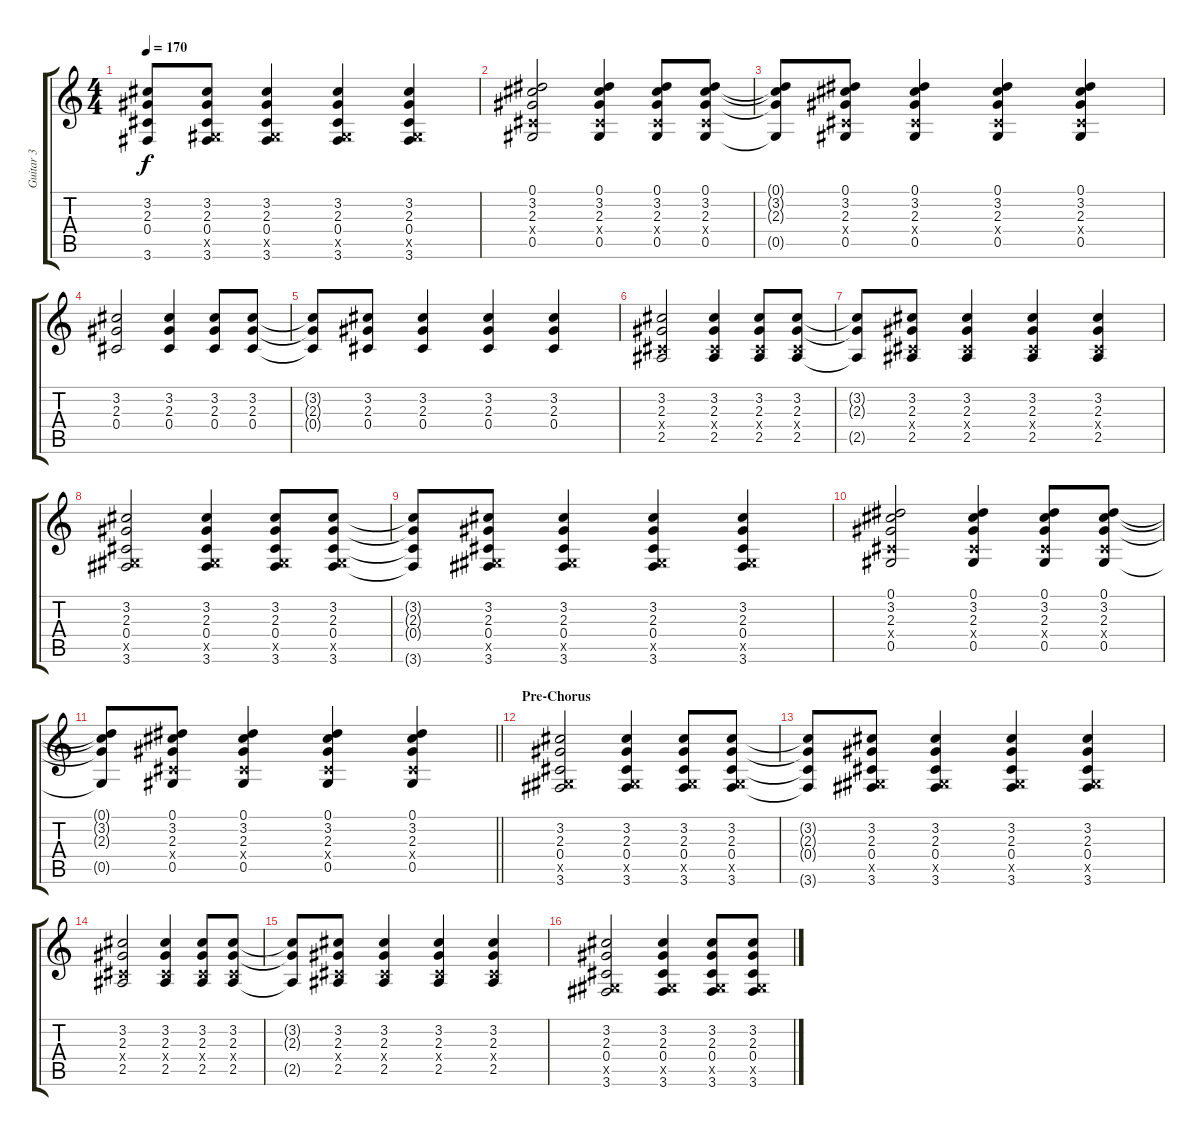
\track ("Guitar 3" "Guitar 3") {instrument electricguitarclean}
\staff {score tabs}
\tuning (Eb4 Bb3 Gb3 Db3 Ab2 Eb2) {hide}
\ts (4 4)
\tempo 170
\clef g2
\ks c
(3.2{t} 2.3{t} 0.4{t} 3.6{t}).8{dy f} (3.2 2.3 0.4 0.5{x} 3.6).8 (3.2 2.3 0.4 0.5{x} 3.6).4 (3.2 2.3 0.4 0.5{x} 3.6).4 (3.2 2.3 0.4 0.5{x} 3.6).4 |
(0.1 3.2 2.3 0.4{x} 0.5).2 (0.1 3.2 2.3 0.4{x} 0.5).4 (0.1 3.2 2.3 0.4{x} 0.5).8 (0.1 3.2 2.3 0.4{x} 0.5).8 |
(0.1{t} 3.2{t} 2.3{t} 0.5{t}).8 (0.1 3.2 2.3 0.4{x} 0.5).8 (0.1 3.2 2.3 0.4{x} 0.5).4 (0.1 3.2 2.3 0.4{x} 0.5).4 (0.1 3.2 2.3 0.4{x} 0.5).4 |
(3.2 2.3 0.4).2 (3.2 2.3 0.4).4 (3.2 2.3 0.4).8 (3.2 2.3 0.4).8 |
(3.2{t} 2.3{t} 0.4{t}).8 (3.2 2.3 0.4).8 (3.2 2.3 0.4).4 (3.2 2.3 0.4).4 (3.2 2.3 0.4).4 |
(3.2 2.3 0.4{x} 2.5).2 (3.2 2.3 0.4{x} 2.5).4 (3.2 2.3 0.4{x} 2.5).8 (3.2 2.3 0.4{x} 2.5).8 |
(3.2{t} 2.3{t} 2.5{t}).8 (3.2 2.3 0.4{x} 2.5).8 (3.2 2.3 0.4{x} 2.5).4 (3.2 2.3 0.4{x} 2.5).4 (3.2 2.3 0.4{x} 2.5).4 |
(3.2 2.3 0.4 0.5{x} 3.6).2 (3.2 2.3 0.4 0.5{x} 3.6).4 (3.2 2.3 0.4 0.5{x} 3.6).8 (3.2 2.3 0.4 0.5{x} 3.6).8 |
(3.2{t} 2.3{t} 0.4{t} 3.6{t}).8 (3.2 2.3 0.4 0.5{x} 3.6).8 (3.2 2.3 0.4 0.5{x} 3.6).4 (3.2 2.3 0.4 0.5{x} 3.6).4 (3.2 2.3 0.4 0.5{x} 3.6).4 |
(0.1 3.2 2.3 0.4{x} 0.5).2 (0.1 3.2 2.3 0.4{x} 0.5).4 (0.1 3.2 2.3 0.4{x} 0.5).8 (0.1 3.2 2.3 0.4{x} 0.5).8 |
\barLineRight lightlight
(0.1{t} 3.2{t} 2.3{t} 0.5{t}).8 (0.1 3.2 2.3 0.4{x} 0.5).8 (0.1 3.2 2.3 0.4{x} 0.5).4 (0.1 3.2 2.3 0.4{x} 0.5).4 (0.1 3.2 2.3 0.4{x} 0.5).4 |
\section ("" "Pre-Chorus")
(3.2 2.3 0.4 0.5{x} 3.6).2 (3.2 2.3 0.4 0.5{x} 3.6).4 (3.2 2.3 0.4 0.5{x} 3.6).8 (3.2 2.3 0.4 0.5{x} 3.6).8 |
(3.2{t} 2.3{t} 0.4{t} 3.6{t}).8 (3.2 2.3 0.4 0.5{x} 3.6).8 (3.2 2.3 0.4 0.5{x} 3.6).4 (3.2 2.3 0.4 0.5{x} 3.6).4 (3.2 2.3 0.4 0.5{x} 3.6).4 |
(3.2 2.3 0.4{x} 2.5).2 (3.2 2.3 0.4{x} 2.5).4 (3.2 2.3 0.4{x} 2.5).8 (3.2 2.3 0.4{x} 2.5).8 |
(3.2{t} 2.3{t} 2.5{t}).8 (3.2 2.3 0.4{x} 2.5).8 (3.2 2.3 0.4{x} 2.5).4 (3.2 2.3 0.4{x} 2.5).4 (3.2 2.3 0.4{x} 2.5).4 |
(3.2 2.3 0.4 0.5{x} 3.6).2 (3.2 2.3 0.4 0.5{x} 3.6).4 (3.2 2.3 0.4 0.5{x} 3.6).8 (3.2 2.3 0.4 0.5{x} 3.6).8
